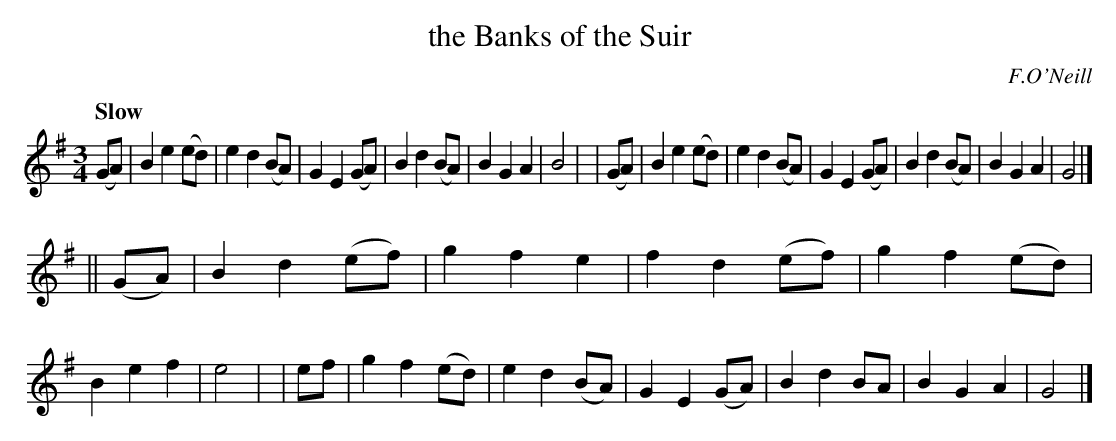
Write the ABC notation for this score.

X:1
T: the Banks of the Suir
O: F.O'Neill
Q: "Slow"
M: 3/4
L: 1/8
K: G
  (GA) | B2 e2 (ed) | e2 d2 (BA) | G2 E2 (GA) | B2 d2 (BA) | B2 G2 A2 | B4 |\
| (GA) | B2 e2 (ed) | e2 d2 (BA) | G2 E2 (GA) | B2 d2 (BA) | B2 G2 A2 | G4 |]
||(GA) | B2 d2 (ef) | g2 f2  e2  | f2 d2 (ef) | g2 f2 (ed) | B2 e2 f2 | e4 |\
|  ef  | g2 f2 (ed) | e2 d2 (BA) | G2 E2 (GA) | B2 d2  BA  | B2 G2 A2 | G4 |]
